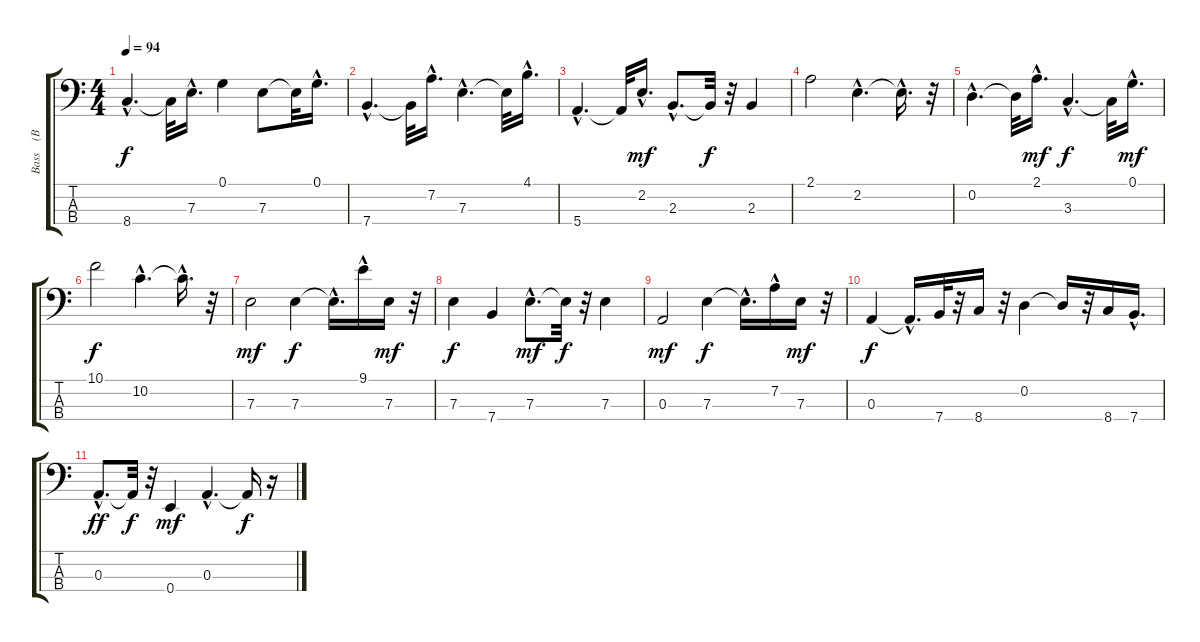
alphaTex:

\track ("Bass    (BB)" "Bass    (B") {instrument acousticbass}
\staff {score tabs}
\tuning (G2 D2 A1 E1) {hide}
\ts (4 4)
\tempo 94
\clef f4
\ks c
8.4{hac}.4{d dy f} 8.4{t}.32 7.3{hac}.16{d} 0.1.4 7.3.8 7.3{t}.32 0.1{hac}.16{d} |
7.4{hac}.4{d} 7.4{t}.32 7.2{hac}.16{d} 7.3{hac}.4{d} 7.3{t}.32 4.1{hac}.16{d} |
5.4{hac}.4{d} 5.4{t}.32 2.2{hac}.16{d dy mf} 2.3{hac}.8{d} 2.3{t}.32{dy f} r.32 2.3.4 |
2.1.2 2.2{hac}.4{d} 2.2{hac t}.16{d} r.32 |
0.2{hac}.4{d} 0.2{t}.32 2.1{hac}.16{d dy mf} 3.3{hac}.4{d dy f} 3.3{t}.32 0.1{hac}.16{d dy mf} |
10.1.2{dy f} 10.2{hac}.4{d} 10.2{hac t}.16{d} r.32 |
7.3.2{dy mf} 7.3.4{dy f} 7.3{hac t}.16{d} 9.1{hac}.16 7.3.16{dy mf} r.32 |
7.3.4{dy f} 7.4.4 7.3{hac}.8{d dy mf} 7.3{t}.32{dy f} r.32 7.3.4 |
0.3.2{dy mf} 7.3.4{dy f} 7.3{hac t}.16{d} 7.2{hac}.16 7.3.16{dy mf} r.32 |
0.3.4{dy f} 0.3{hac t}.16{d} 7.4.32 r.32 8.4.16 r.32 0.2.4 0.2{t}.16 r.32 8.4.16 7.4{hac}.16{d} |
0.3{hac}.8{d dy ff} 0.3{t}.32{dy f} r.32 0.4.4{dy mf} 0.3{hac}.4{d} 0.3{t}.16{dy f} r.16
